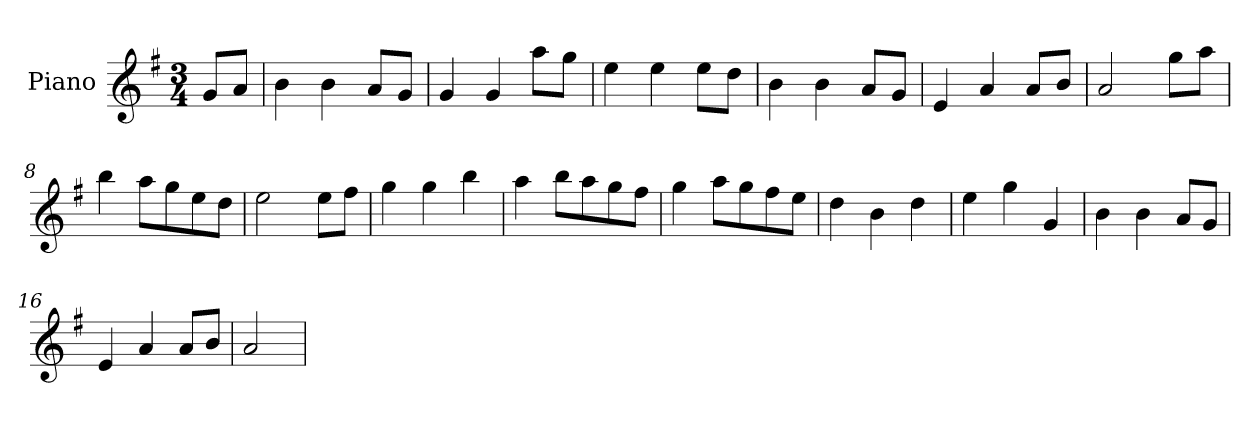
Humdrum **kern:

**kern
*part1
*staff1
*I"Piano
*I'Pno
*clefG2
*k[f#]
*G:
*M3/4
=1
8g/L
8a/J
=2
4b\
4b\
8a/L
8g/J
=3
4g/
4g/
8aa\L
8gg\J
=4
4ee\
4ee\
8ee\L
8dd\J
=5
4b\
4b\
8a/L
8g/J
=6
4e/
4a/
8a/L
8b/J
=7
2a/
8gg\L
8aa\J
!!LO:LB:g=z
=8
4bb\
8aa\L
8gg\
8ee\
8dd\J
=9
2ee\
8ee\L
8ff#\J
=10
4gg\
4gg\
4bb\
=11
4aa\
8bb\L
8aa\
8gg\
8ff#\J
=12
4gg\
8aa\L
8gg\
8ff#\
8ee\J
=13
4dd\
4b\
4dd\
=14
4ee\
4gg\
4g/
!!LO:LB:g=z
=15
4b\
4b\
8a/L
8g/J
=16
4e/
4a/
8a/L
8b/J
=17
2a/
=
*-
